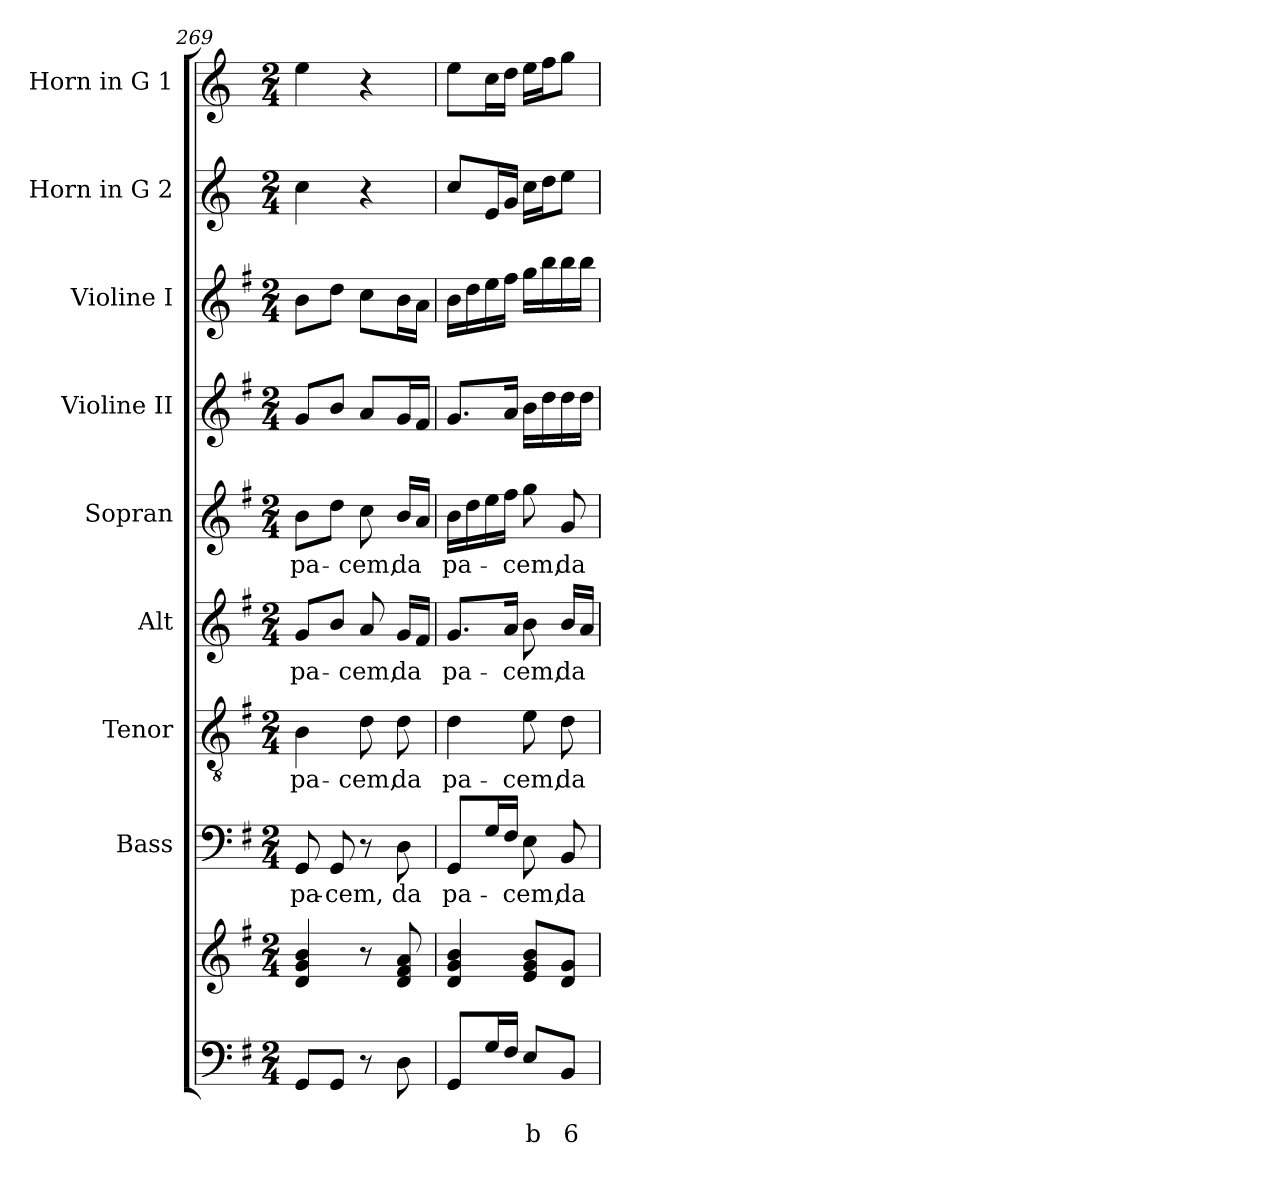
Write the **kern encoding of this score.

**kern	**text	**text	**kern	**kern	**text	**kern	**text	**kern	**text	**kern	**text	**kern	**kern	**kern	**kern
*part9	*part9	*part9	*part9	*part8	*part8	*part7	*part7	*part6	*part6	*part5	*part5	*part4	*part3	*part2	*part1
*staff10	*staff10	*staff10	*staff9	*staff8	*staff8	*staff7	*staff7	*staff6	*staff6	*staff5	*staff5	*staff4	*staff3	*staff2	*staff1
*	*	*	*	*I"Bass	*	*I"Tenor	*	*I"Alt	*	*I"Sopran	*	*I"Violine II	*I"Violine I	*I"Horn in G 2	*I"Horn in G 1
*	*	*	*	*I'B.	*	*I'T.	*	*I'A.	*	*I'S.	*	*I'Vl. II	*I'Vl. I	*	*
*clefF4	*	*	*clefG2	*clefF4	*	*clefGv2	*	*clefG2	*	*clefG2	*	*clefG2	*clefG2	*clefG2	*clefG2
*	*	*	*	*	*	*	*	*	*	*	*	*	*	*ITrd3c5	*ITrd3c5
*k[f#]	*	*	*k[f#]	*k[f#]	*	*k[f#]	*	*k[f#]	*	*k[f#]	*	*k[f#]	*k[f#]	*k[f#]	*k[f#]
*G:	*	*	*G:	*G:	*	*G:	*	*G:	*	*G:	*	*G:	*G:	*G:	*G:
*M2/4	*	*	*M2/4	*M2/4	*	*M2/4	*	*M2/4	*	*M2/4	*	*M2/4	*M2/4	*M2/4	*M2/4
=269	=269	=269	=269	=269	=269	=269	=269	=269	=269	=269	=269	=269	=269	=269	=269
!	!	!	!	!	!LO:LY:b	!	!LO:LY:b	!	!LO:LY:b	!	!LO:LY:b	!	!	!	!
8GG/L	.	.	4d/ 4g/ 4b/	8GG/	pa-	4B\	pa-	8g/L	pa-	8b\L	pa-	8g/L	8b\L	4g\	4b\
!	!	!	!	!	!LO:LY:b	!	!	!	!	!	!	!	!	!	!
8GG/J	.	.	.	8GG/	-cem,	.	.	8b/J	.	8dd\J	.	8b/J	8dd\J	.	.
!	!	!	!	!	!	!	!LO:LY:b	!	!LO:LY:b	!	!LO:LY:b	!	!	!	!
8r	.	.	8r	8r	.	8d\	-cem,	8a/	-cem,	8cc\	-cem,	8a/L	8cc\L	4r	4r
!	!	!	!	!	!LO:LY:b	!	!LO:LY:b	!	!LO:LY:b	!	!LO:LY:b	!	!	!	!
8D\	.	.	8d/ 8f#/ 8a/	8D\	da	8d\	da	16g/LL	da	16b/LL	da	16g/L	16b\L	.	.
.	.	.	.	.	.	.	.	16f#/JJ	.	16a/JJ	.	16f#/JJ	16a\JJ	.	.
!!LO:LB:g=z
=270	=270	=270	=270	=270	=270	=270	=270	=270	=270	=270	=270	=270	=270	=270	=270
!	!	!	!	!	!LO:LY:b	!	!LO:LY:b	!	!LO:LY:b	!	!LO:LY:b	!	!	!	!
8GG/L	.	.	4d/ 4g/ 4b/	8GG/L	pa-	4d\	pa-	8.g/L	pa-	16b\LL	pa-	8.g/L	16b\LL	8g/L	8b\L
.	.	.	.	.	.	.	.	.	.	16dd\	.	.	16dd\	.	.
16G/L	.	.	.	16G/L	.	.	.	.	.	16ee\	.	.	16ee\	16B/L	16g\L
16F#/JJ	.	.	.	16F#/JJ	.	.	.	16a/Jk	.	16ff#\JJ	.	16a/Jk	16ff#\JJ	16d/JJ	16a\JJ
!	!	!LO:LY:b	!	!	!LO:LY:b	!	!LO:LY:b	!	!LO:LY:b	!	!LO:LY:b	!	!	!	!
8E/L	.	b	8e/ 8g/ 8b/L	8E\	-cem,	8e\	-cem,	8b\	-cem,	8gg\	-cem,	16b\LL	16gg\LL	16g\LL	16b\LL
.	.	.	.	.	.	.	.	.	.	.	.	16dd\	16bb\	16a\J	16cc\J
!	!	!LO:LY:b	!	!	!LO:LY:b	!	!LO:LY:b	!	!LO:LY:b	!	!LO:LY:b	!	!	!	!
8BB/J	.	6	8d/ 8g/J	8BB/	da	8d\	da	16b/LL	da	8g/	da	16dd\	16bb\	8b\J	8dd\J
.	.	.	.	.	.	.	.	16a/JJ	.	.	.	16dd\JJ	16bb\JJ	.	.
=	=	=	=	=	=	=	=	=	=	=	=	=	=	=	=
*-	*-	*-	*-	*-	*-	*-	*-	*-	*-	*-	*-	*-	*-	*-	*-
